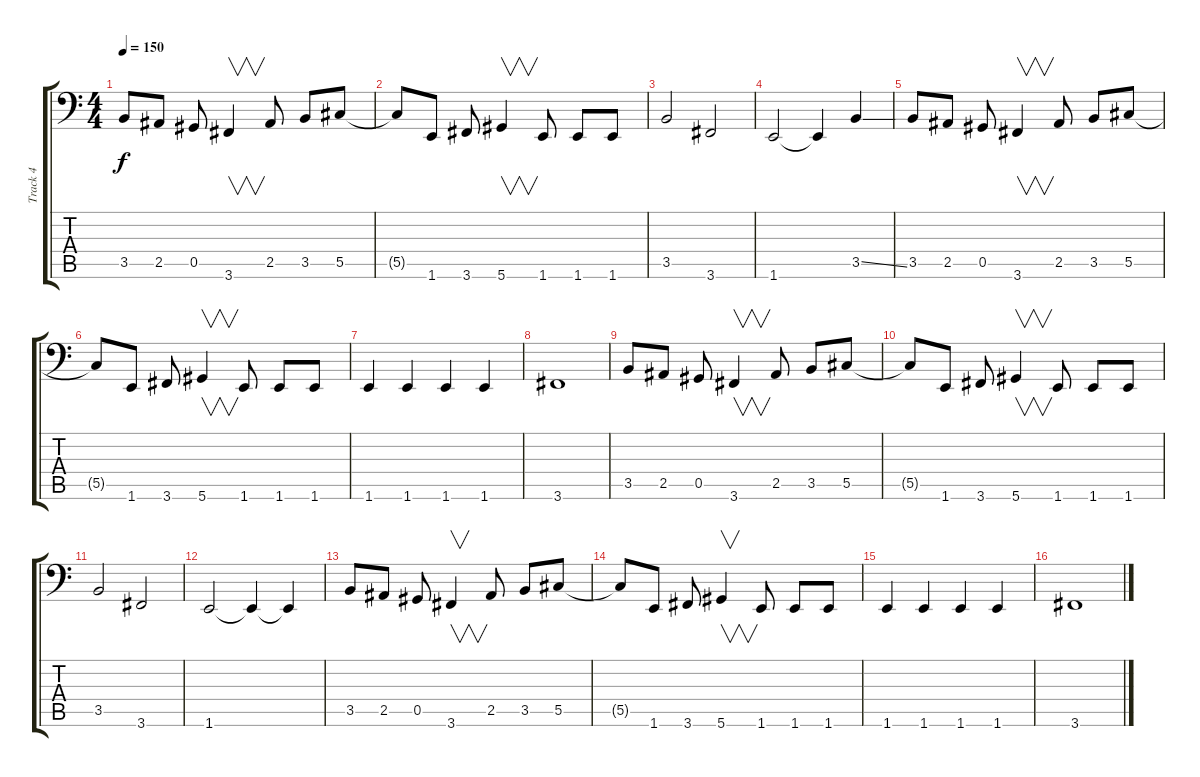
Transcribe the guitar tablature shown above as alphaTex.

\track ("Track 4" "Track 4") {instrument electricbasspick}
\staff {score tabs}
\tuning (Eb3 Bb2 Gb2 Db2 Ab1 Eb1) {hide}
\ts (4 4)
\tempo 150
\clef f4
\ks c
3.5.8{dy f instrument electricbasspick} 2.5.8 0.5.8 3.6.4{v} 2.5.8 3.5.8 5.5.8 |
5.5{t}.8 1.6.8 3.6.8 5.6.4{v} 1.6.8 1.6.8 1.6.8 |
3.5.2 3.6.2 |
1.6.2 1.6{t}.4 3.5{ss}.4 |
3.5.8 2.5.8 0.5.8 3.6.4{v} 2.5.8 3.5.8 5.5.8 |
5.5{t}.8 1.6.8 3.6.8 5.6.4{v} 1.6.8 1.6.8 1.6.8 |
1.6.4 1.6.4 1.6.4 1.6.4 |
3.6.1 |
3.5.8 2.5.8 0.5.8 3.6.4{v} 2.5.8 3.5.8 5.5.8 |
5.5{t}.8 1.6.8 3.6.8 5.6.4{v} 1.6.8 1.6.8 1.6.8 |
3.5.2 3.6.2 |
1.6.2 1.6{t}.4 1.6{t}.4 |
3.5.8 2.5.8 0.5.8 3.6.4{v} 2.5.8 3.5.8 5.5.8 |
5.5{t}.8 1.6.8 3.6.8 5.6.4{v} 1.6.8 1.6.8 1.6.8 |
1.6.4 1.6.4 1.6.4 1.6.4 |
3.6.1
